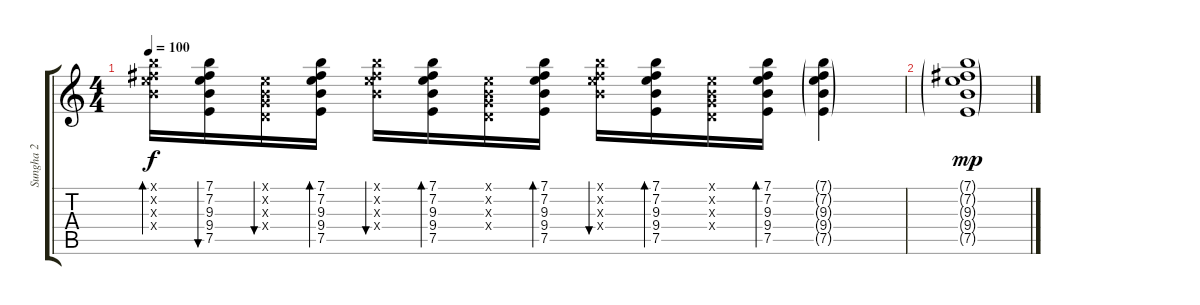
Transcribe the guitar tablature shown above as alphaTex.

\track ("Sungha 2" "Sungha 2") {instrument acousticguitarsteel}
\staff {score tabs}
\tuning (E4 B3 G3 D3 A2 E2) {hide}
\ts (4 4)
\tempo 100
\clef g2
\ks c
(7.1{x} 7.2{x} 9.3{x} 9.4{x}).16{bd 30 dy f} (7.1 7.2 9.3 9.4 7.5).16{bu 30} (0.1{x} 0.2{x} 0.3{x} 0.4{x}).16{bu 30} (7.1 7.2 9.3 9.4 7.5).16{bd 30} (7.1{x} 7.2{x} 9.3{x} 9.4{x}).16{bu 30} (7.1 7.2 9.3 9.4 7.5).16{bd 30} (0.1{x} 0.2{x} 0.3{x} 0.4{x}).16 (7.1 7.2 9.3 9.4 7.5).16{bd 30} (7.1{x} 7.2{x} 9.3{x} 9.4{x}).16{bu 30} (7.1 7.2 9.3 9.4 7.5).16{bd 30} (0.1{x} 0.2{x} 0.3{x} 0.4{x}).16 (7.1 7.2 9.3 9.4 7.5).16{bd 30} (7.1{g} 7.2{g} 9.3{g} 9.4{g} 7.5{g}).4 |
(7.1{g} 7.2{g} 9.3{g} 9.4{g} 7.5{g}).1{dy mp}
